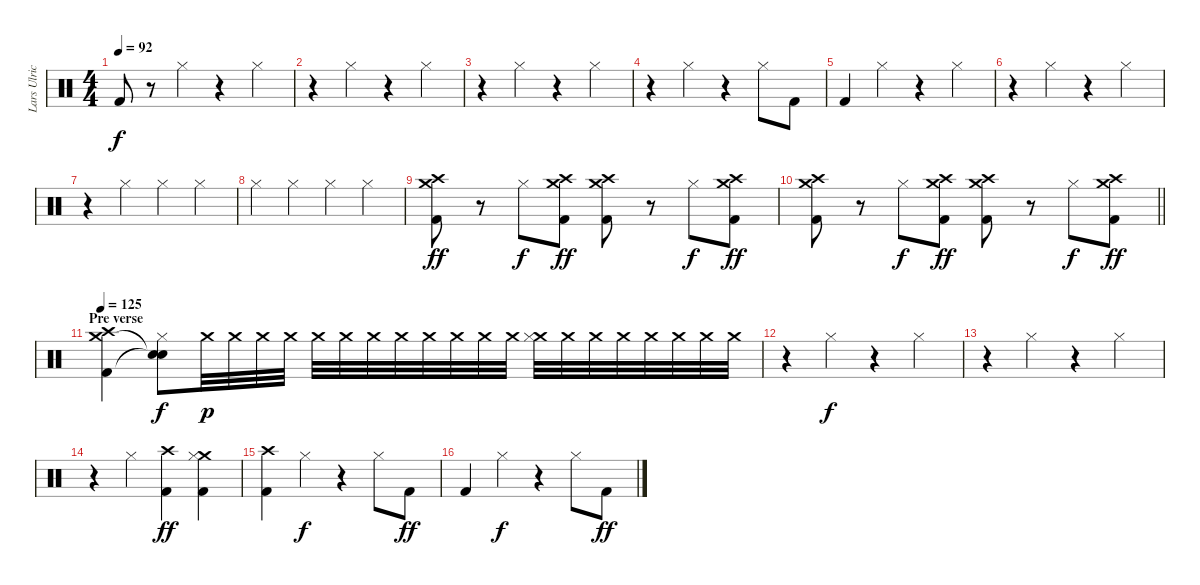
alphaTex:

\track ("Lars Ulrich" "Lars Ulric") {instrument percussion}
\staff {score}
\articulation defaults
\ts (4 4)
\tempo 92
\clef neutral
\ks c "Kick (hit) 2".8{dy f}
r.8 "Hi-Hat (closed)".4 r.4 "Hi-Hat (closed)".4 |
r.4 "Hi-Hat (closed)".4 r.4 "Hi-Hat (closed)".4 |
r.4 "Hi-Hat (closed)".4 r.4 "Hi-Hat (closed)".4 |
r.4 "Hi-Hat (closed)".4 r.4 "Hi-Hat (closed)".8 "Kick (hit) 2".8 |
"Kick (hit) 2".4 "Hi-Hat (closed)".4 r.4 "Hi-Hat (closed)".4 |
r.4 "Hi-Hat (closed)".4 r.4 "Hi-Hat (closed)".4 |
r.4 "Hi-Hat (closed)".4 "Hi-Hat (closed)".4 "Hi-Hat (closed)".4 |
"Hi-Hat (closed)".4 "Hi-Hat (closed)".4 "Hi-Hat (closed)".4 "Hi-Hat (closed)".4 |
("Crash high (hit)" "Crash medium (hit)" "Kick (hit) 2").8{dy ff} r.8 "Hi-Hat (closed)".8{dy f} ("Crash medium (hit)" "Crash high (hit)" "Kick (hit) 2").8{dy ff} ("Crash high (hit)" "Crash medium (hit)" "Kick (hit) 2").8 r.8 "Hi-Hat (closed)".8{dy f} ("Crash high (hit)" "Crash medium (hit)" "Kick (hit) 2").8{dy ff} |
\barLineRight lightlight
("Crash high (hit)" "Crash medium (hit)" "Kick (hit) 2").8 r.8 "Hi-Hat (closed)".8{dy f} ("Crash high (hit)" "Crash medium (hit)" "Kick (hit) 2").8{dy ff} ("Crash high (hit)" "Crash medium (hit)" "Kick (hit) 2").8 r.8 "Hi-Hat (closed)".8{dy f} ("Crash high (hit)" "Crash medium (hit)" "Kick (hit) 2").8{dy ff} |
\section ("" "Pre verse")
\tempo 125
("Crash high (hit)" "Crash medium (hit)" "Kick (hit) 2").4 ("Hi-Hat (closed)" "Snare (hit)"{t} "Snare (hit)"{t}).8{dy f} "Crash medium (hit)".32{dy p} "Crash medium (hit)".32 "Crash medium (hit)".32 "Crash medium (hit)".32 "Crash medium (hit)".32 "Crash medium (hit)".32 "Crash medium (hit)".32 "Crash medium (hit)".32 "Crash medium (hit)".32 "Crash medium (hit)".32 "Crash medium (hit)".32 "Crash medium (hit)".32 ("Crash medium (hit)" "Hi-Hat (closed)").32 "Crash medium (hit)".32 "Crash medium (hit)".32 "Crash medium (hit)".32 "Crash medium (hit)".32 "Crash medium (hit)".32 "Crash medium (hit)".32 "Crash medium (hit)".32 |
r.4 "Hi-Hat (closed)".4{dy f} r.4 "Hi-Hat (closed)".4 |
r.4 "Hi-Hat (closed)".4 r.4 "Hi-Hat (closed)".4 |
r.4 "Hi-Hat (closed)".4 ("Crash high (hit)" "Kick (hit) 2").4{dy ff} ("Crash medium (hit)" "Kick (hit) 2" "Hi-Hat (closed)").4 |
("Crash high (hit)" "Kick (hit) 2").4 "Hi-Hat (closed)".4{dy f} r.4 "Hi-Hat (closed)".8 "Kick (hit) 2".8{dy ff} |
"Kick (hit) 2".4 "Hi-Hat (closed)".4{dy f} r.4 "Hi-Hat (closed)".8 "Kick (hit) 2".8{dy ff}
